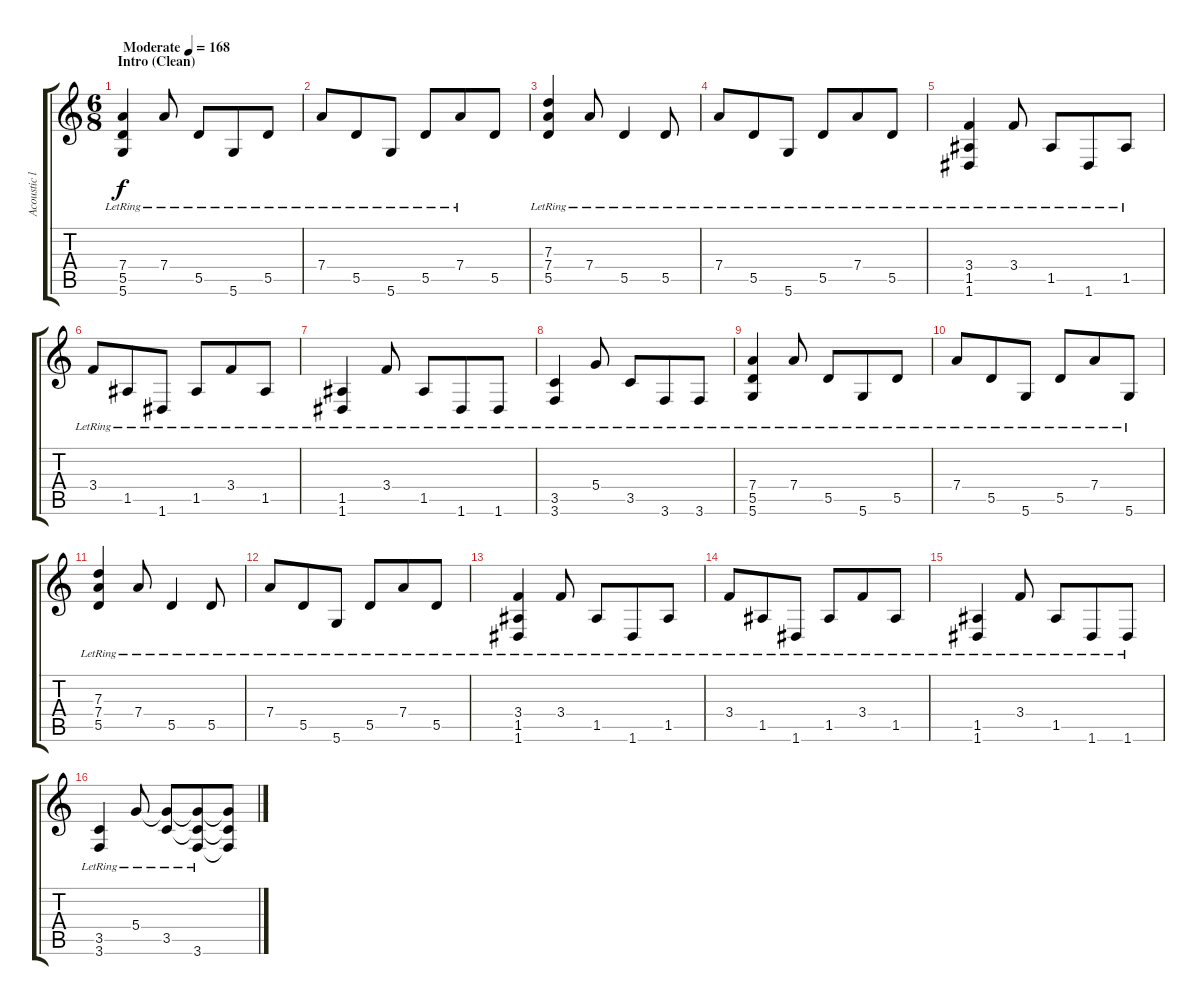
\track ("Acoustic lll" "Acoustic l") {instrument acousticguitarsteel}
\staff {score tabs}
\tuning (E4 B3 G3 D3 A2 D2) {hide}
\ts (6 8)
\section ("" "Intro (Clean)")
\tempo (168 "Moderate")
\clef g2
\ks c
(7.4{lr} 5.5{lr} 5.6{lr}).4{dy f instrument acousticguitarsteel} 7.4{lr}.8 5.5{lr}.8 5.6{lr}.8 5.5{lr}.8 |
7.4{lr}.8 5.5{lr}.8 5.6{lr}.8 5.5{lr}.8 7.4{lr}.8 5.5.8 |
(7.3{lr} 7.4{lr} 5.5{lr}).4 7.4{lr}.8 5.5{lr}.4 5.5{lr}.8 |
7.4{lr}.8 5.5{lr}.8 5.6{lr}.8 5.5{lr}.8 7.4{lr}.8 5.5{lr}.8 |
(3.4{lr} 1.5{lr} 1.6{lr}).4 3.4{lr}.8 1.5{lr}.8 1.6{lr}.8 1.5{lr}.8 |
3.4{lr}.8 1.5{lr}.8 1.6{lr}.8 1.5{lr}.8 3.4{lr}.8 1.5{lr}.8 |
(1.5{lr} 1.6{lr}).4 3.4{lr}.8 1.5{lr}.8 1.6{lr}.8 1.6{lr}.8 |
(3.5{lr} 3.6{lr}).4 5.4{lr}.8 3.5{lr}.8 3.6{lr}.8 3.6{lr}.8 |
(7.4{lr} 5.5{lr} 5.6{lr}).4 7.4{lr}.8 5.5{lr}.8 5.6{lr}.8 5.5{lr}.8 |
7.4{lr}.8 5.5{lr}.8 5.6{lr}.8 5.5{lr}.8 7.4{lr}.8 5.6{lr}.8 |
(7.3{lr} 7.4{lr} 5.5{lr}).4 7.4{lr}.8 5.5{lr}.4 5.5{lr}.8 |
7.4{lr}.8 5.5{lr}.8 5.6{lr}.8 5.5{lr}.8 7.4{lr}.8 5.5{lr}.8 |
(3.4{lr} 1.5{lr} 1.6{lr}).4 3.4{lr}.8 1.5{lr}.8 1.6{lr}.8 1.5{lr}.8 |
3.4{lr}.8 1.5{lr}.8 1.6{lr}.8 1.5{lr}.8 3.4{lr}.8 1.5{lr}.8 |
(1.5{lr} 1.6{lr}).4 3.4{lr}.8 1.5{lr}.8 1.6{lr}.8 1.6{lr}.8 |
(3.5{lr} 3.6{lr}).4 5.4{lr}.8 (5.4{t} 3.5{lr}).8 (5.4{t} 3.5{t} 3.6{lr}).8 (5.4{t} 3.5{t} 3.6{t}).8
